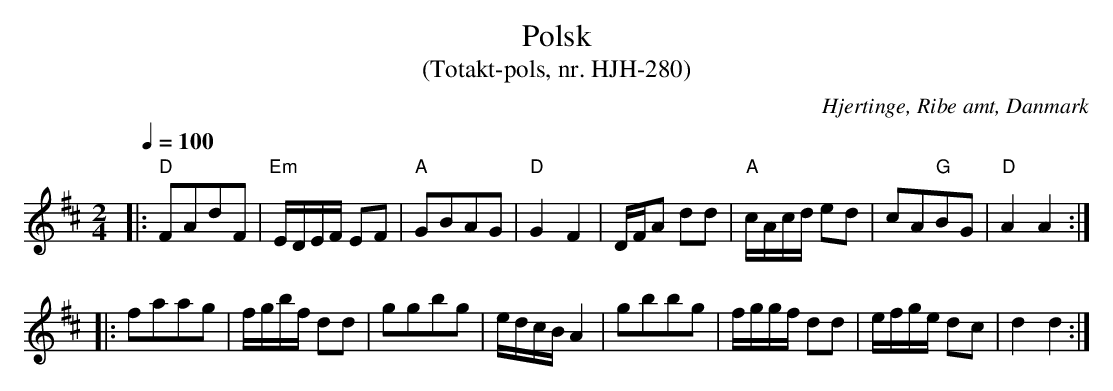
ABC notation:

X:1
T:Polsk
T:(Totakt-pols, nr. HJH-280)
O:Hjertinge, Ribe amt, Danmark
M:2/4
L:1/8
Q:1/4=100
K:D
|: "D"FAdF | "Em"E/D/E/F/ EF | "A"GBAG | "D"G2 F2 | D/F/A dd | "A"c/A/c/d/ ed | cA"G"BG | "D"A2 A2 :|
|: faag | f/g/b/f/ dd | ggbg | e/d/c/B/ A2 | gbbg | f/g/g/f/ dd | e/f/g/e/ dc | d2 d2 :|
